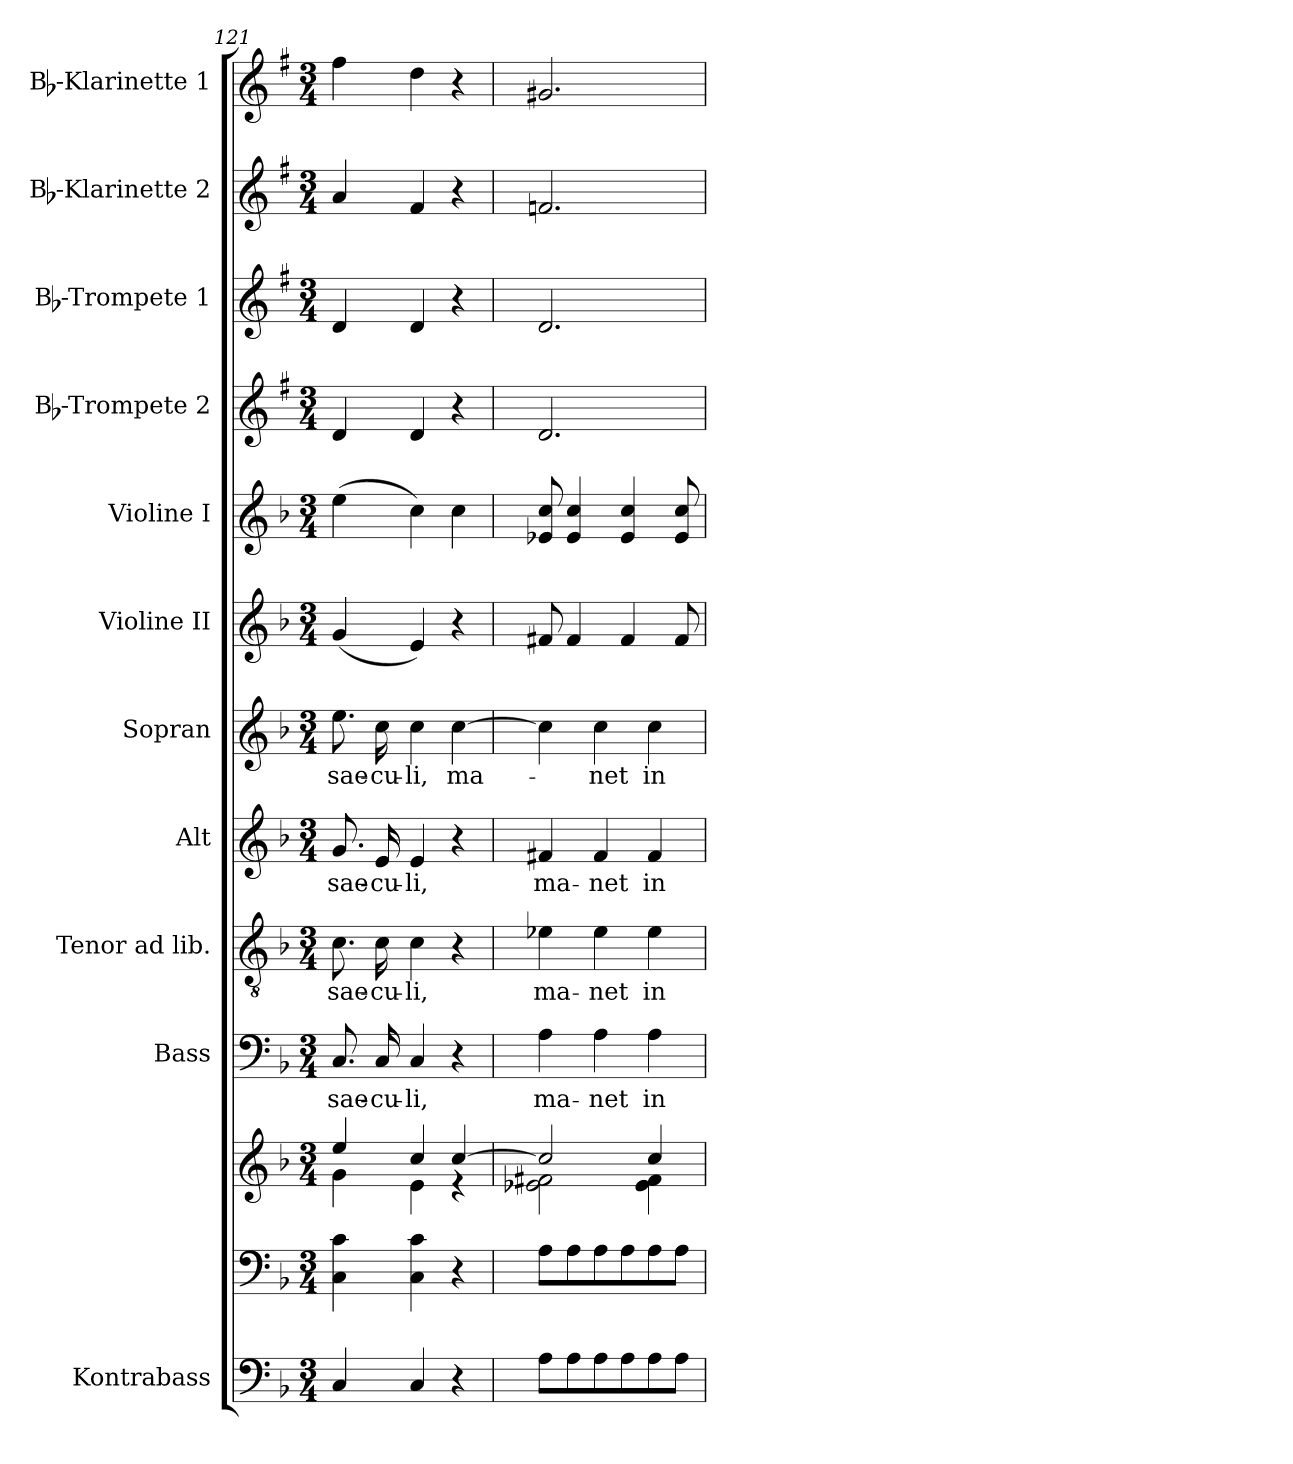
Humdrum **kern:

**kern	**kern	**kern	**kern	**text	**kern	**text	**kern	**text	**kern	**text	**kern	**kern	**kern	**kern	**kern	**kern
*part12	*part11	*part11	*part10	*part10	*part9	*part9	*part8	*part8	*part7	*part7	*part6	*part5	*part4	*part3	*part2	*part1
*staff13	*staff12	*staff11	*staff10	*staff10	*staff9	*staff9	*staff8	*staff8	*staff7	*staff7	*staff6	*staff5	*staff4	*staff3	*staff2	*staff1
*I"Kontrabass	*	*	*I"Bass	*	*I"Tenor ad lib.	*	*I"Alt	*	*I"Sopran	*	*I"Violine II	*I"Violine I	*I"Bb-Trompete 2	*I"Bb-Trompete 1	*I"Bb-Klarinette 2	*I"Bb-Klarinette 1
*I'Kb.	*	*	*I'B.	*	*I'T.	*	*I'A.	*	*I'S.	*	*I'Vl. II	*I'Vl. I	*I'Bb Trp. 2	*I'Bb Trp. 1	*I'Bb Kl. 2	*I'Bb Kl. 1
*clefF4	*clefF4	*clefG2	*clefF4	*	*clefGv2	*	*clefG2	*	*clefG2	*	*clefG2	*clefG2	*clefG2	*clefG2	*clefG2	*clefG2
*ITrd7c12	*	*	*	*	*	*	*	*	*	*	*	*	*ITrd1c2	*ITrd1c2	*ITrd1c2	*ITrd1c2
*k[b-]	*k[b-]	*k[b-]	*k[b-]	*	*k[b-]	*	*k[b-]	*	*k[b-]	*	*k[b-]	*k[b-]	*k[b-]	*k[b-]	*k[b-]	*k[b-]
*F:	*F:	*F:	*F:	*	*F:	*	*F:	*	*F:	*	*F:	*F:	*F:	*F:	*F:	*F:
*M3/4	*M3/4	*M3/4	*M3/4	*	*M3/4	*	*M3/4	*	*M3/4	*	*M3/4	*M3/4	*M3/4	*M3/4	*M3/4	*M3/4
=121	=121	=121	=121	=121	=121	=121	=121	=121	=121	=121	=121	=121	=121	=121	=121	=121
*	*	*^	*	*	*	*	*	*	*	*	*	*	*	*	*	*
!	!	!	!	!	!LO:LY:b	!	!LO:LY:b	!	!LO:LY:b	!	!LO:LY:b	!	!	!	!	!	!
4CC/	4C\ 4c\	4ee/	4g\	8.C/	sae-	8.c\	sae-	8.g/	sae-	8.ee\	sae-	(<4g/	(>4ee\	4c/	4c/	4g/	4ee\
!	!	!	!	!	!LO:LY:b	!	!LO:LY:b	!	!LO:LY:b	!	!LO:LY:b	!	!	!	!	!	!
.	.	.	.	16C/	-cu-	16c\	-cu-	16e/	-cu-	16cc\	-cu-	.	.	.	.	.	.
!	!	!	!	!	!LO:LY:b	!	!LO:LY:b	!	!LO:LY:b	!	!LO:LY:b	!	!	!	!	!	!
4CC/	4C\ 4c\	4cc/	4e\	4C/	-li,	4c\	-li,	4e/	-li,	4cc\	-li,	4e/)	4cc\)	4c/	4c/	4e/	4cc\
!	!	!	!	!	!	!	!	!	!	!	!LO:LY:b	!	!	!	!	!	!
4r	4r	[>4cc/	4rd	4r	.	4r	.	4r	.	[4cc\	ma-	4r	4cc\	4r	4r	4r	4r
=122	=122	=122	=122	=122	=122	=122	=122	=122	=122	=122	=122	=122	=122	=122	=122	=122	=122
!	!	!	!	!	!LO:LY:b	!	!LO:LY:b	!	!LO:LY:b	!	!	!	!	!	!	!	!
8AA\L	8A\L	2cc/]	2e-X\ 2f#X\	4A\	ma-	4e-X\	ma-	4f#X/	ma-	4cc\]	.	8f#X/	8e-X/ 8cc/	2.c/	2.c/	2.e-X/	2.f#X/
8AA\	8A\	.	.	.	.	.	.	.	.	.	.	4f#/	4e-/ 4cc/	.	.	.	.
!	!	!	!	!	!LO:LY:b	!	!LO:LY:b	!	!LO:LY:b	!	!LO:LY:b	!	!	!	!	!	!
8AA\	8A\	.	.	4A\	-net	4e-\	-net	4f#/	-net	4cc\	-net	.	.	.	.	.	.
8AA\	8A\	.	.	.	.	.	.	.	.	.	.	4f#/	4e-/ 4cc/	.	.	.	.
!	!	!	!	!	!LO:LY:b	!	!LO:LY:b	!	!LO:LY:b	!	!LO:LY:b	!	!	!	!	!	!
8AA\	8A\	4cc/	4e-\ 4f#\	4A\	in	4e-\	in	4f#/	in	4cc\	in	.	.	.	.	.	.
8AA\J	8A\J	.	.	.	.	.	.	.	.	.	.	8f#/	8e-/ 8cc/	.	.	.	.
*	*	*v	*v	*	*	*	*	*	*	*	*	*	*	*	*	*	*
=	=	=	=	=	=	=	=	=	=	=	=	=	=	=	=	=
*-	*-	*-	*-	*-	*-	*-	*-	*-	*-	*-	*-	*-	*-	*-	*-	*-
